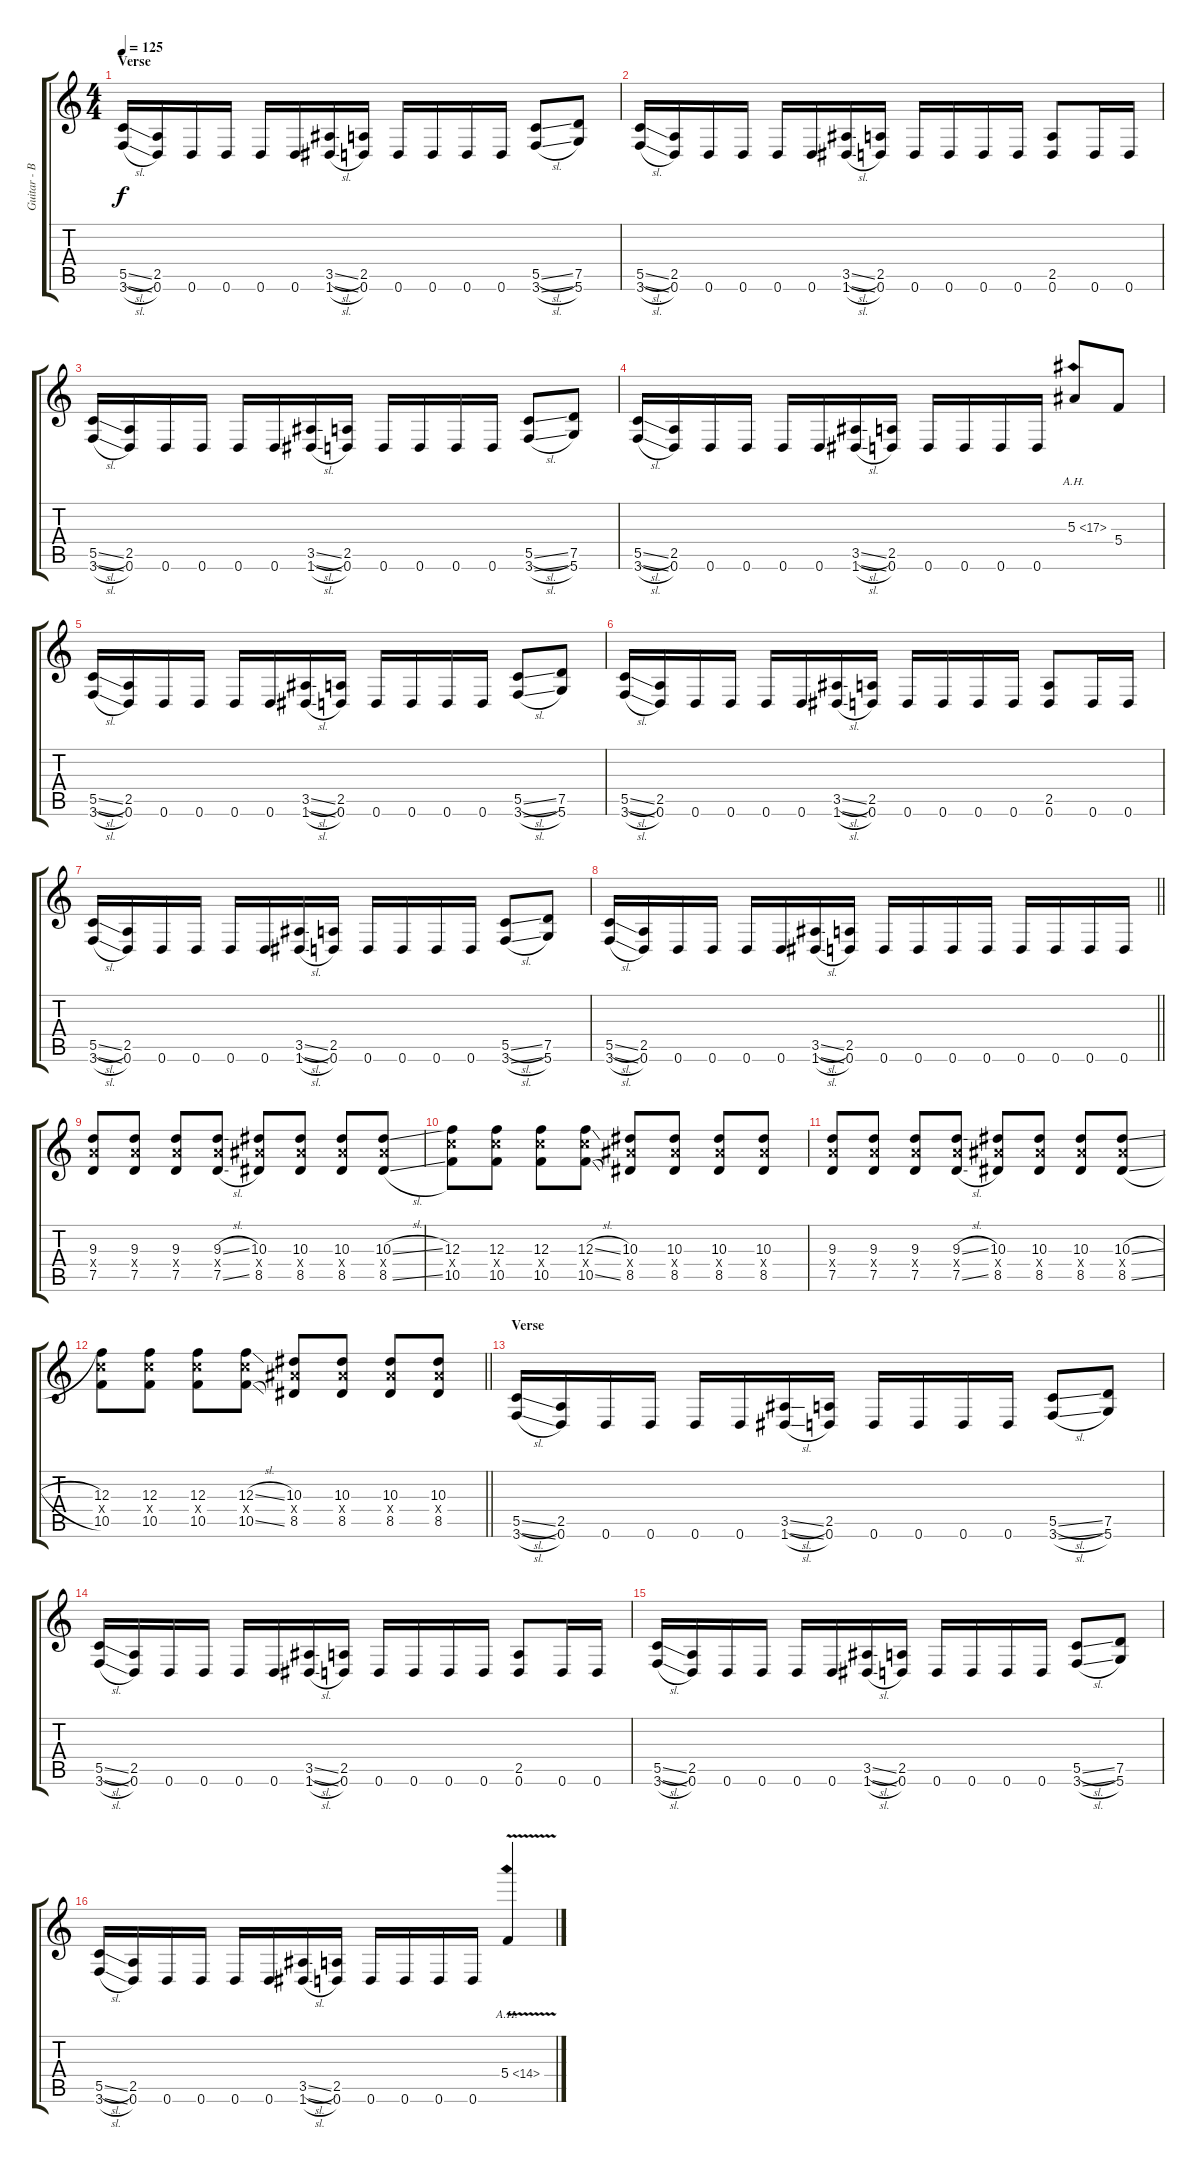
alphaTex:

\track ("Guitar - Bernd \"Bernemann\" Kost" "Guitar - B") {instrument overdrivenguitar}
\staff {score tabs}
\tuning (D4 A3 F3 C3 G2 D2) {hide}
\ts (4 4)
\section ("" "Verse")
\tempo 125
\clef g2
\ks c
(5.5{sl} 3.6{sl}).16{dy f} (2.5 0.6).16 0.6.16 0.6.16 0.6.16 0.6.16 (3.5{sl} 1.6{sl}).16 (2.5 0.6).16 0.6.16 0.6.16 0.6.16 0.6.16 (5.5{sl} 3.6{sl}).8 (7.5 5.6).8 |
(5.5{sl} 3.6{sl}).16 (2.5 0.6).16 0.6.16 0.6.16 0.6.16 0.6.16 (3.5{sl} 1.6{sl}).16 (2.5 0.6).16 0.6.16 0.6.16 0.6.16 0.6.16 (2.5 0.6).8 0.6.16 0.6.16 |
(5.5{sl} 3.6{sl}).16 (2.5 0.6).16 0.6.16 0.6.16 0.6.16 0.6.16 (3.5{sl} 1.6{sl}).16 (2.5 0.6).16 0.6.16 0.6.16 0.6.16 0.6.16 (5.5{sl} 3.6{sl}).8 (7.5 5.6).8 |
(5.5{sl} 3.6{sl}).16 (2.5 0.6).16 0.6.16 0.6.16 0.6.16 0.6.16 (3.5{sl} 1.6{sl}).16 (2.5 0.6).16 0.6.16 0.6.16 0.6.16 0.6.16 5.3{ah 12}.8 5.4.8 |
(5.5{sl} 3.6{sl}).16 (2.5 0.6).16 0.6.16 0.6.16 0.6.16 0.6.16 (3.5{sl} 1.6{sl}).16 (2.5 0.6).16 0.6.16 0.6.16 0.6.16 0.6.16 (5.5{sl} 3.6{sl}).8 (7.5 5.6).8 |
(5.5{sl} 3.6{sl}).16 (2.5 0.6).16 0.6.16 0.6.16 0.6.16 0.6.16 (3.5{sl} 1.6{sl}).16 (2.5 0.6).16 0.6.16 0.6.16 0.6.16 0.6.16 (2.5 0.6).8 0.6.16 0.6.16 |
(5.5{sl} 3.6{sl}).16 (2.5 0.6).16 0.6.16 0.6.16 0.6.16 0.6.16 (3.5{sl} 1.6{sl}).16 (2.5 0.6).16 0.6.16 0.6.16 0.6.16 0.6.16 (5.5{sl} 3.6{sl}).8 (7.5 5.6).8 |
\barLineRight lightlight
(5.5{sl} 3.6{sl}).16 (2.5 0.6).16 0.6.16 0.6.16 0.6.16 0.6.16 (3.5{sl} 1.6{sl}).16 (2.5 0.6).16 0.6.16 0.6.16 0.6.16 0.6.16 0.6.16 0.6.16 0.6.16 0.6.16 |
(9.3 9.4{x} 7.5).8 (9.3 9.4{x} 7.5).8 (9.3 9.4{x} 7.5).8 (9.3{sl} 9.4{x} 7.5{sl}).8 (10.3 10.4{x} 8.5).8 (10.3 10.4{x} 8.5).8 (10.3 10.4{x} 8.5).8 (10.3{sl} 10.4{x} 8.5{sl}).8 |
(12.3 12.4{x} 10.5).8 (12.3 12.4{x} 10.5).8 (12.3 12.4{x} 10.5).8 (12.3{sl} 12.4{x} 10.5{sl}).8 (10.3 10.4{x} 8.5).8 (10.3 10.4{x} 8.5).8 (10.3 10.4{x} 8.5).8 (10.3 10.4{x} 8.5).8 |
(9.3 9.4{x} 7.5).8 (9.3 9.4{x} 7.5).8 (9.3 9.4{x} 7.5).8 (9.3{sl} 9.4{x} 7.5{sl}).8 (10.3 10.4{x} 8.5).8 (10.3 10.4{x} 8.5).8 (10.3 10.4{x} 8.5).8 (10.3{sl} 10.4{x} 8.5{sl}).8 |
\barLineRight lightlight
(12.3 12.4{x} 10.5).8 (12.3 12.4{x} 10.5).8 (12.3 12.4{x} 10.5).8 (12.3{sl} 12.4{x} 10.5{sl}).8 (10.3 10.4{x} 8.5).8 (10.3 10.4{x} 8.5).8 (10.3 10.4{x} 8.5).8 (10.3 10.4{x} 8.5).8 |
\section ("" "Verse")
(5.5{sl} 3.6{sl}).16 (2.5 0.6).16 0.6.16 0.6.16 0.6.16 0.6.16 (3.5{sl} 1.6{sl}).16 (2.5 0.6).16 0.6.16 0.6.16 0.6.16 0.6.16 (5.5{sl} 3.6{sl}).8 (7.5 5.6).8 |
(5.5{sl} 3.6{sl}).16 (2.5 0.6).16 0.6.16 0.6.16 0.6.16 0.6.16 (3.5{sl} 1.6{sl}).16 (2.5 0.6).16 0.6.16 0.6.16 0.6.16 0.6.16 (2.5 0.6).8 0.6.16 0.6.16 |
(5.5{sl} 3.6{sl}).16 (2.5 0.6).16 0.6.16 0.6.16 0.6.16 0.6.16 (3.5{sl} 1.6{sl}).16 (2.5 0.6).16 0.6.16 0.6.16 0.6.16 0.6.16 (5.5{sl} 3.6{sl}).8 (7.5 5.6).8 |
(5.5{sl} 3.6{sl}).16 (2.5 0.6).16 0.6.16 0.6.16 0.6.16 0.6.16 (3.5{sl} 1.6{sl}).16 (2.5 0.6).16 0.6.16 0.6.16 0.6.16 0.6.16 5.4{ah 9 v}.4
